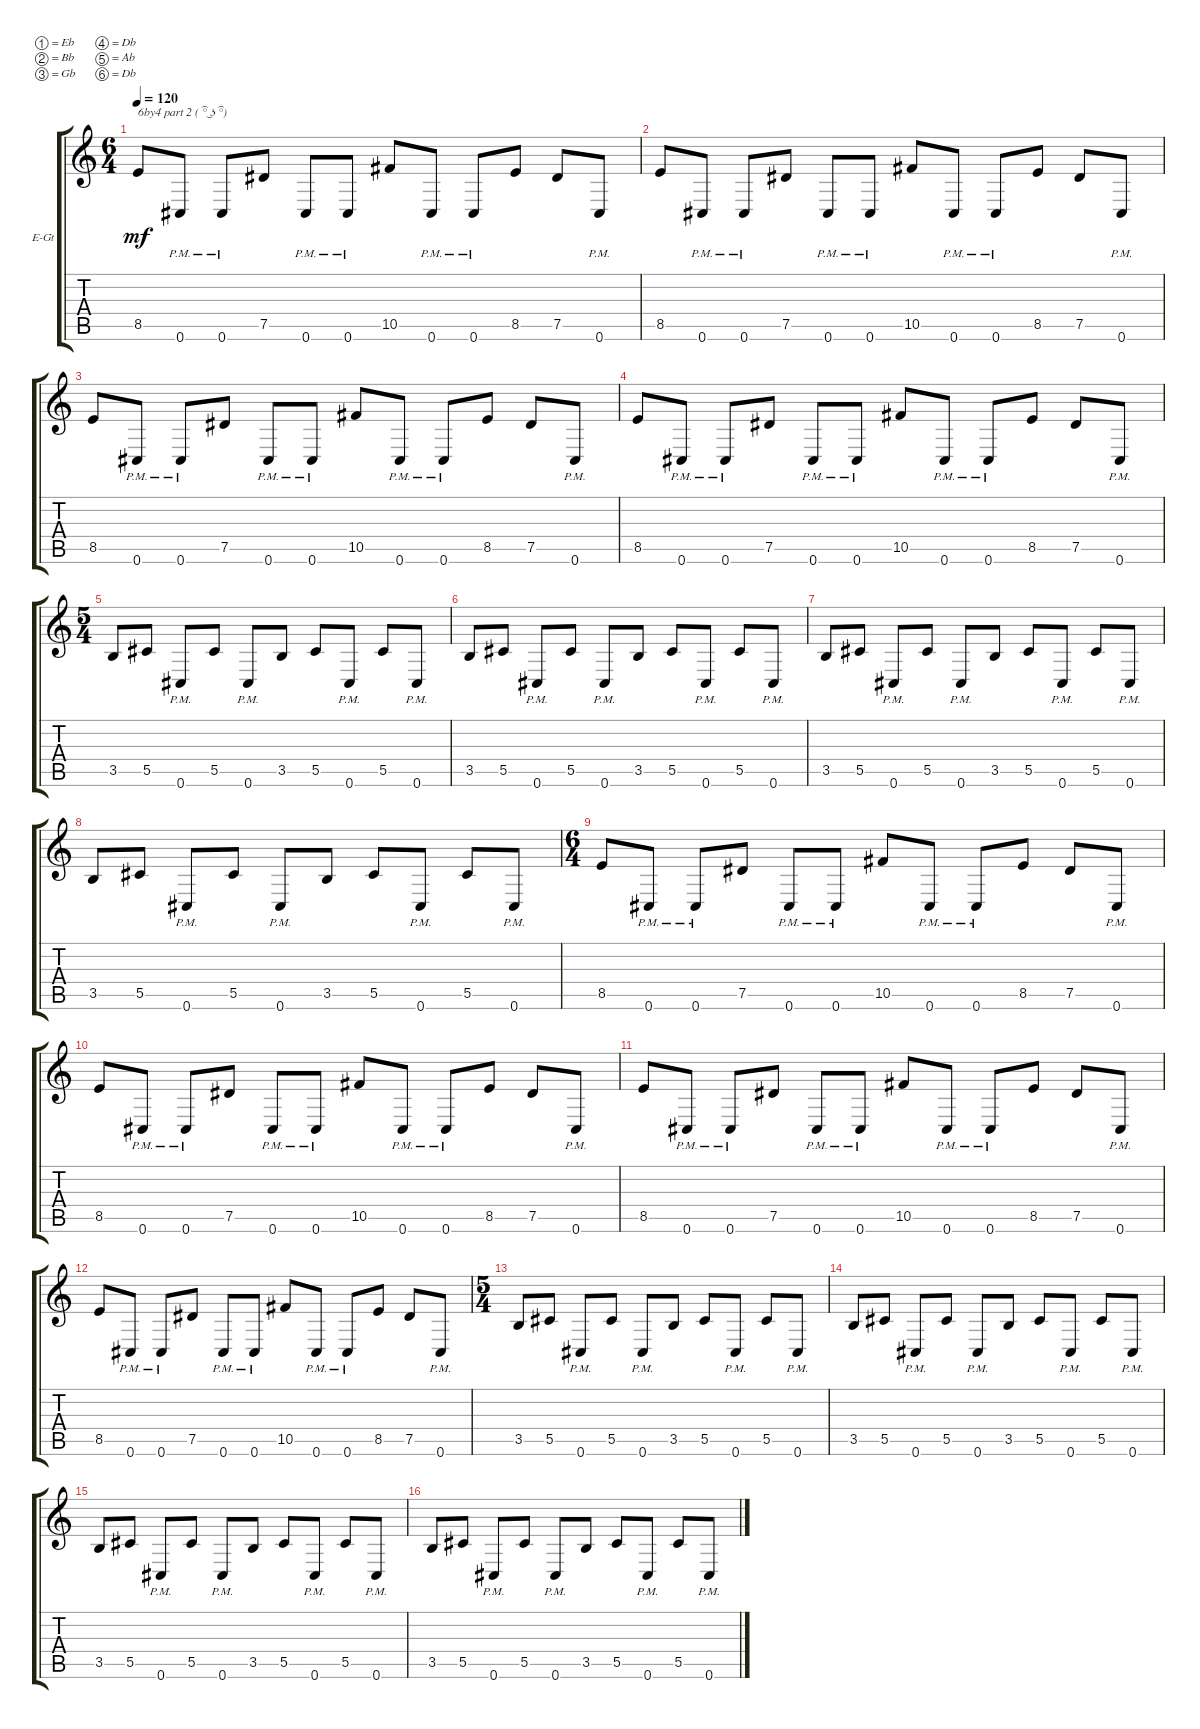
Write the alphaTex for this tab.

\defaultSystemsLayout 4
\bracketExtendMode groupsimilarinstruments
\firstSystemTrackNameOrientation horizontal
\otherSystemsTrackNameOrientation horizontal
\track ("Electric Guitar" "E-Gt") {instrument distortionguitar}
\staff {score tabs}
\tuning (Eb4 Bb3 Gb3 Db3 Ab2 Db2)
\ts (6 4)
\tempo 120
\clef g2
\ks c
8.5.8{txt "6by4 part 2 ( ͡° ͜ʖ ͡°)" dy mf instrument distortionguitar} 0.6{pm}.8 0.6{pm}.8 7.5.8 0.6{pm}.8 0.6{pm}.8 10.5.8 0.6{pm}.8 0.6{pm}.8 8.5.8 7.5.8 0.6{pm}.8 |
8.5.8 0.6{pm}.8 0.6{pm}.8 7.5.8 0.6{pm}.8 0.6{pm}.8 10.5.8 0.6{pm}.8 0.6{pm}.8 8.5.8 7.5.8 0.6{pm}.8 |
8.5.8 0.6{pm}.8 0.6{pm}.8 7.5.8 0.6{pm}.8 0.6{pm}.8 10.5.8 0.6{pm}.8 0.6{pm}.8 8.5.8 7.5.8 0.6{pm}.8 |
8.5.8 0.6{pm}.8 0.6{pm}.8 7.5.8 0.6{pm}.8 0.6{pm}.8 10.5.8 0.6{pm}.8 0.6{pm}.8 8.5.8 7.5.8 0.6{pm}.8 |
\ts (5 4)
3.5.8 5.5.8 0.6{pm}.8 5.5.8 0.6{pm}.8 3.5.8 5.5.8 0.6{pm}.8 5.5.8 0.6{pm}.8 |
3.5.8 5.5.8 0.6{pm}.8 5.5.8 0.6{pm}.8 3.5.8 5.5.8 0.6{pm}.8 5.5.8 0.6{pm}.8 |
3.5.8 5.5.8 0.6{pm}.8 5.5.8 0.6{pm}.8 3.5.8 5.5.8 0.6{pm}.8 5.5.8 0.6{pm}.8 |
3.5.8 5.5.8 0.6{pm}.8 5.5.8 0.6{pm}.8 3.5.8 5.5.8 0.6{pm}.8 5.5.8 0.6{pm}.8 |
\ts (6 4)
8.5.8 0.6{pm}.8 0.6{pm}.8 7.5.8 0.6{pm}.8 0.6{pm}.8 10.5.8 0.6{pm}.8 0.6{pm}.8 8.5.8 7.5.8 0.6{pm}.8 |
8.5.8 0.6{pm}.8 0.6{pm}.8 7.5.8 0.6{pm}.8 0.6{pm}.8 10.5.8 0.6{pm}.8 0.6{pm}.8 8.5.8 7.5.8 0.6{pm}.8 |
8.5.8 0.6{pm}.8 0.6{pm}.8 7.5.8 0.6{pm}.8 0.6{pm}.8 10.5.8 0.6{pm}.8 0.6{pm}.8 8.5.8 7.5.8 0.6{pm}.8 |
8.5.8 0.6{pm}.8 0.6{pm}.8 7.5.8 0.6{pm}.8 0.6{pm}.8 10.5.8 0.6{pm}.8 0.6{pm}.8 8.5.8 7.5.8 0.6{pm}.8 |
\ts (5 4)
3.5.8 5.5.8 0.6{pm}.8 5.5.8 0.6{pm}.8 3.5.8 5.5.8 0.6{pm}.8 5.5.8 0.6{pm}.8 |
3.5.8 5.5.8 0.6{pm}.8 5.5.8 0.6{pm}.8 3.5.8 5.5.8 0.6{pm}.8 5.5.8 0.6{pm}.8 |
3.5.8 5.5.8 0.6{pm}.8 5.5.8 0.6{pm}.8 3.5.8 5.5.8 0.6{pm}.8 5.5.8 0.6{pm}.8 |
3.5.8 5.5.8 0.6{pm}.8 5.5.8 0.6{pm}.8 3.5.8 5.5.8 0.6{pm}.8 5.5.8 0.6{pm}.8
